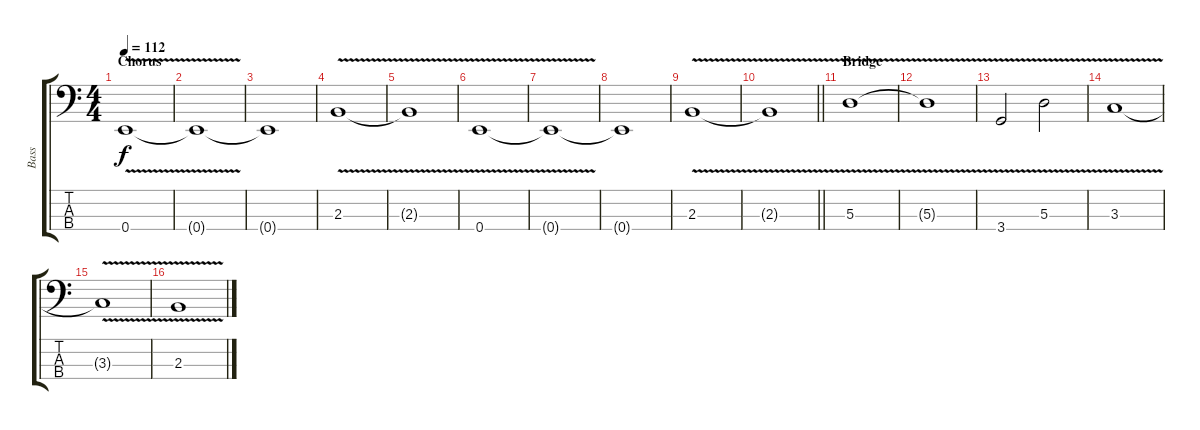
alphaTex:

\track ("Bass" "Bass") {instrument fretlessbass}
\staff {score tabs}
\tuning (G2 D2 A1 E1) {hide}
\ts (4 4)
\section ("" "Chorus")
\tempo 112
\clef f4
\ks c
0.4{v}.1{dy f} |
0.4{t}.1 |
0.4{t}.1 |
2.3{v}.1 |
2.3{t}.1 |
0.4{v}.1 |
0.4{t}.1 |
0.4{t}.1 |
2.3{v}.1 |
\barLineRight lightlight
2.3{t}.1 |
\section ("" "Bridge")
5.3{v}.1 |
5.3{t}.1 |
3.4{v}.2 5.3{v}.2 |
3.3{v}.1 |
3.3{t}.1 |
2.3{v}.1
